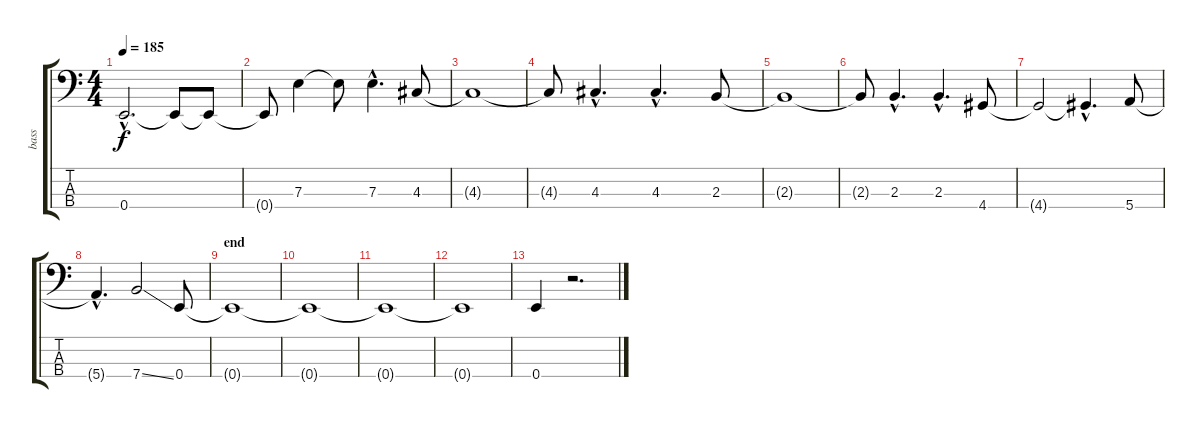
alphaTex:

\track ("bass" "bass") {instrument electricbassfinger}
\staff {score tabs}
\tuning (G2 D2 A1 E1) {hide}
\ts (4 4)
\tempo 185
\clef f4
\ks c
0.4{hac t}.2{d dy f} 0.4{t}.8 0.4{t}.8 |
0.4{t}.8 7.3.4 7.3{t}.8 7.3{hac}.4{d} 4.3.8 |
4.3{t}.1 |
4.3{t}.8 4.3{hac}.4{d} 4.3{hac}.4{d} 2.3.8 |
2.3{t}.1 |
2.3{t}.8 2.3{hac}.4{d} 2.3{hac}.4{d} 4.4.8 |
4.4{t}.2 4.4{hac t}.4{d} 5.4.8 |
5.4{hac t}.4{d} 7.4{ss}.2 0.4.8 |
\section ("" "end")
0.4{t}.1 |
0.4{t}.1 |
0.4{t}.1 |
0.4{t}.1 |
0.4.4 r.2{d}
